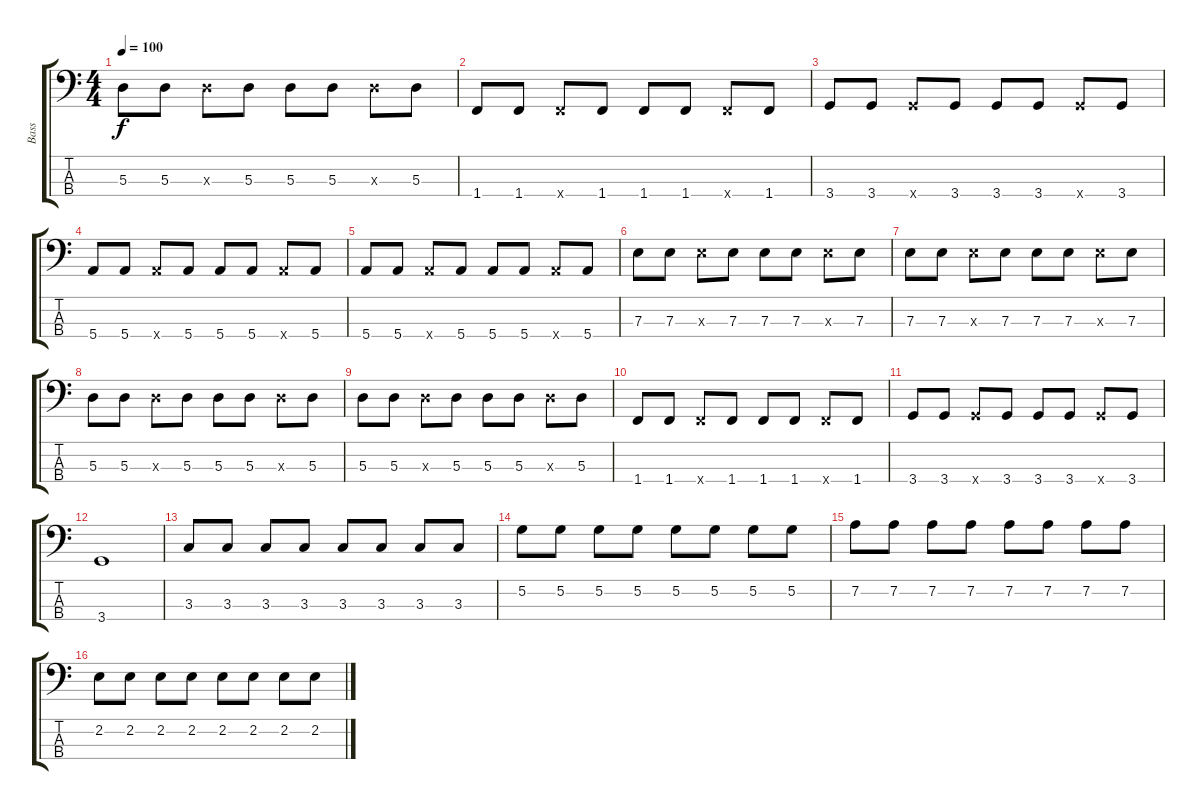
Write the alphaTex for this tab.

\track ("Bass" "Bass") {instrument electricbassfinger}
\staff {score tabs}
\tuning (G2 D2 A1 E1) {hide}
\ts (4 4)
\tempo 100
\clef f4
\ks c
5.3.8{dy f} 5.3.8 5.3{x}.8 5.3.8 5.3.8 5.3.8 5.3{x}.8 5.3.8 |
1.4.8 1.4.8 1.4{x}.8 1.4.8 1.4.8 1.4.8 1.4{x}.8 1.4.8 |
3.4.8 3.4.8 3.4{x}.8 3.4.8 3.4.8 3.4.8 3.4{x}.8 3.4.8 |
5.4.8 5.4.8 5.4{x}.8 5.4.8 5.4.8 5.4.8 5.4{x}.8 5.4.8 |
5.4.8 5.4.8 5.4{x}.8 5.4.8 5.4.8 5.4.8 5.4{x}.8 5.4.8 |
7.3.8 7.3.8 7.3{x}.8 7.3.8 7.3.8 7.3.8 7.3{x}.8 7.3.8 |
7.3.8 7.3.8 7.3{x}.8 7.3.8 7.3.8 7.3.8 7.3{x}.8 7.3.8 |
5.3.8 5.3.8 5.3{x}.8 5.3.8 5.3.8 5.3.8 5.3{x}.8 5.3.8 |
5.3.8 5.3.8 5.3{x}.8 5.3.8 5.3.8 5.3.8 5.3{x}.8 5.3.8 |
1.4.8 1.4.8 1.4{x}.8 1.4.8 1.4.8 1.4.8 1.4{x}.8 1.4.8 |
3.4.8 3.4.8 3.4{x}.8 3.4.8 3.4.8 3.4.8 3.4{x}.8 3.4.8 |
3.4.1 |
3.3.8 3.3.8 3.3.8 3.3.8 3.3.8 3.3.8 3.3.8 3.3.8 |
5.2.8 5.2.8 5.2.8 5.2.8 5.2.8 5.2.8 5.2.8 5.2.8 |
7.2.8 7.2.8 7.2.8 7.2.8 7.2.8 7.2.8 7.2.8 7.2.8 |
2.2.8 2.2.8 2.2.8 2.2.8 2.2.8 2.2.8 2.2.8 2.2.8
